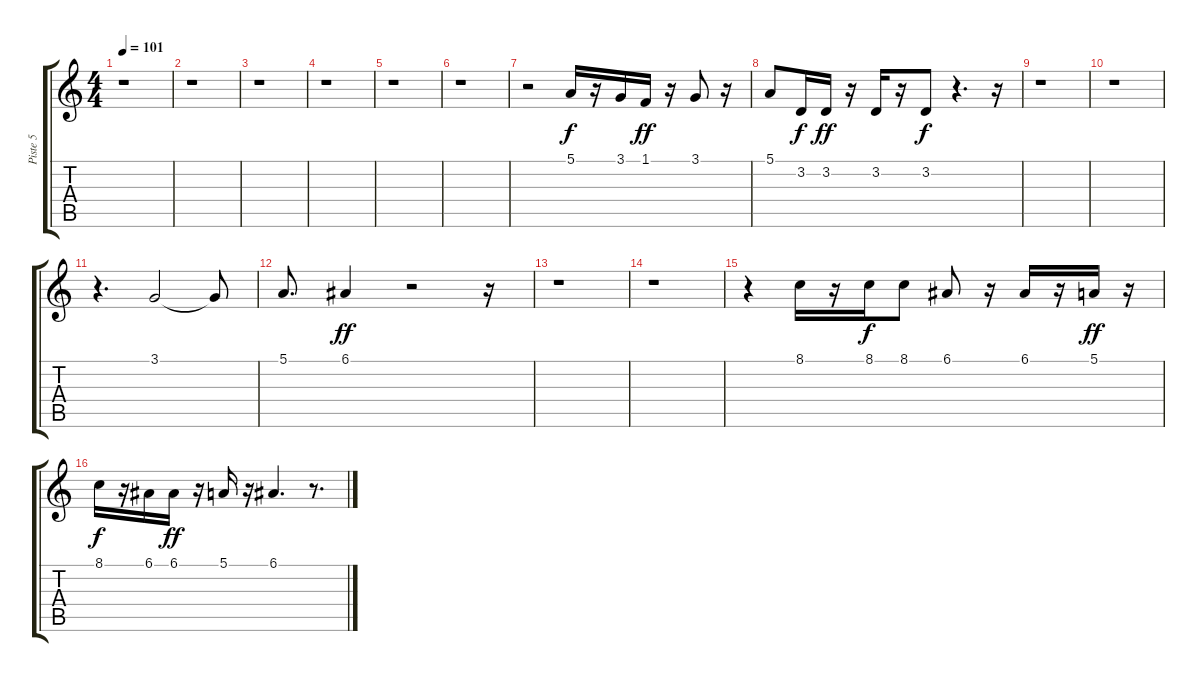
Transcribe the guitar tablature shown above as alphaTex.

\track ("Piste 5" "Piste 5") {instrument voiceoohs}
\staff {score tabs}
\tuning (E4 B3 G3 D3 A2 E2) {hide}
\ts (4 4)
\tempo 101
\clef g2
\ks c
r.1{dy f} |
r.1 |
r.1 |
r.1 |
r.1 |
r.1 |
r.2 5.1.16 r.16 3.1.16 1.1.16{dy ff} r.16 3.1.8 r.16 |
5.1.8 3.2.16{dy f} 3.2.16{dy ff} r.16 3.2.16 r.16 3.2.8{dy f} r.4{d} r.16 |
r.1 |
r.1 |
r.4{d} 3.1.2 3.1{t}.8 |
5.1.8{d} 6.1.4{dy ff} r.2 r.16 |
r.1 |
r.1 |
r.4 8.1.16 r.16 8.1.16{dy f} 8.1.8 6.1.8 r.16 6.1.16 r.16 5.1.16{dy ff} r.16 |
8.1.16{dy f} r.16 6.1.16 6.1.16{dy ff} r.16 5.1.16 r.16 6.1.4{d} r.8{d}
